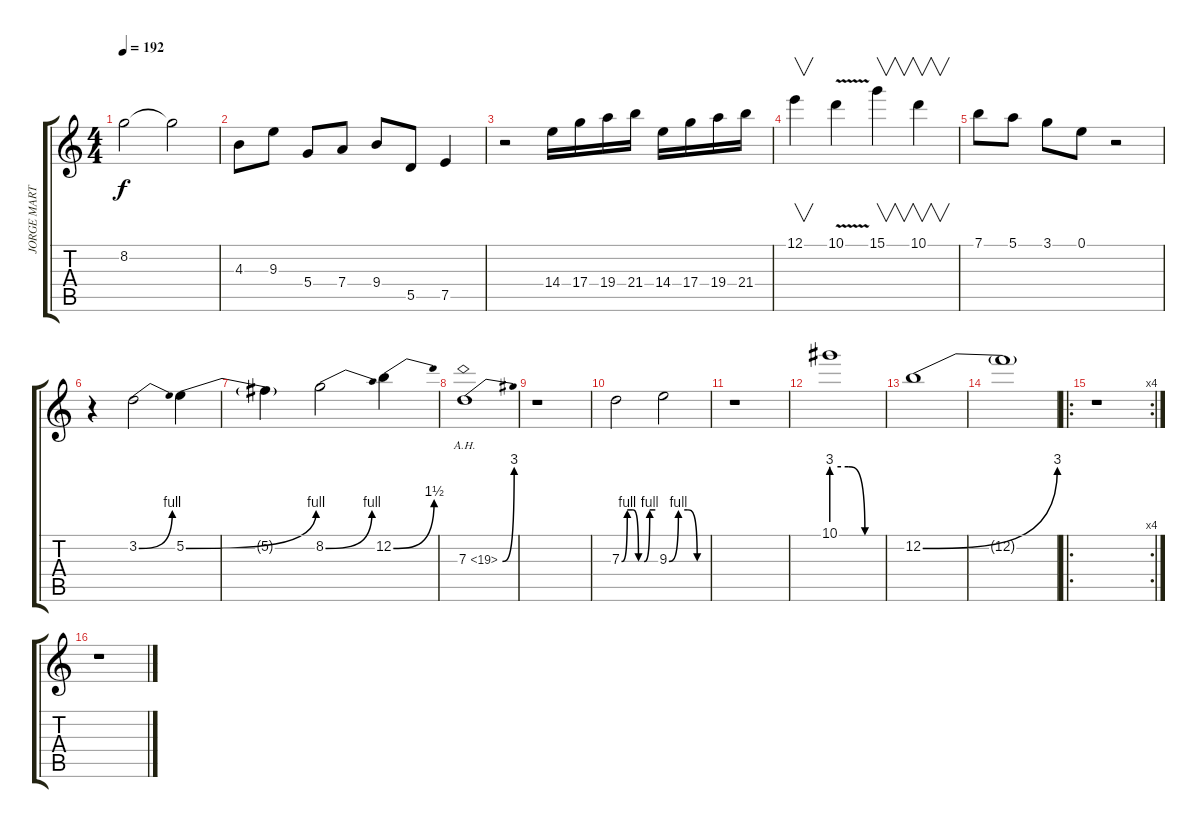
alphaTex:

\track ("JORGE MARTINEZ SOLO" "JORGE MART") {instrument guitarharmonics}
\staff {score tabs}
\tuning (E4 B3 G3 D3 A2 E2) {hide}
\ts (4 4)
\tempo 192
\clef g2
\ks c
8.2{t}.2{dy f} 8.2{t}.2 |
4.3.8 9.3.8 5.4.8 7.4.8 9.4.8 5.5.8 7.5.4 |
r.2 14.4.16 17.4.16 19.4.16 21.4.16 14.4.16 17.4.16 19.4.16 21.4.16 |
12.1.4{v} 10.1{v}.4 15.1.4{v} 10.1.4{v} |
7.1.8 5.1.8 3.1.8 0.1.8 r.2 |
r.4 3.2{be (bend 0 0 60 4)}.2 5.2{be (bend 0 0 60 4)}.4 |
5.2{t}.4 8.2{be (bend 0 0 60 4)}.2 12.2{be (bend 0 0 60 6)}.4 |
7.3{be (bend 0 0 60 12) ah 12}.1 |
r.1 |
7.3{be (custom 0 0 10 4 20 4 30 0 40 0 50 4 60 4)}.2 9.3{be (custom 0 0 15 4 30 4 45 0 60 0)}.2 |
r.1 |
10.1{be (custom 0 12 20 12 40 0 60 0)}.1 |
12.2{be (bend 0 0 60 12)}.1 |
12.2{t}.1 |
\ro
\rc 4
r.1 |
r.1
